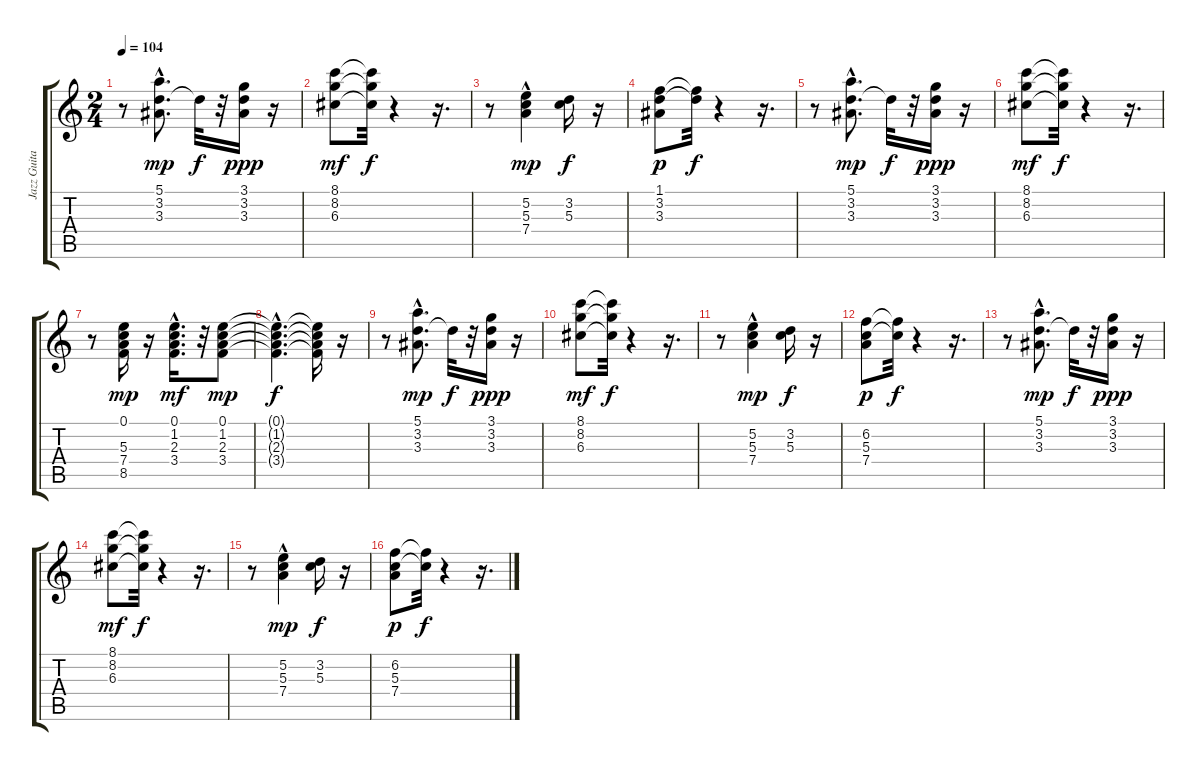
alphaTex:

\track ("Jazz Guitar Gibson" "Jazz Guita") {instrument electricguitarjazz}
\staff {score tabs}
\tuning (E4 B3 G3 D3 A2 E2) {hide}
\ts (2 4)
\tempo 104
\clef g2
\ks c
r.8{dy f} (5.1{hac} 3.2{hac} 3.3{hac}).8{d dy mp} 3.2{t}.32{dy f} r.32 (3.1 3.2 3.3).16{dy ppp} r.16 |
(8.1 8.2 6.3).8{dy mf} (8.1{t} 8.2{t} 6.3{t}).32{dy f} r.4 r.16{d} |
r.8 (5.2 5.3{hac} 7.4{hac}).4{dy mp} (3.2 5.3).16{dy f} r.16 |
(1.1 3.2 3.3).8{dy p} (1.1{t} 3.2{t}).32{dy f} r.4 r.16{d} |
r.8 (5.1{hac} 3.2{hac} 3.3{hac}).8{d dy mp} 3.2{t}.32{dy f} r.32 (3.1 3.2 3.3).16{dy ppp} r.16 |
(8.1 8.2 6.3).8{dy mf} (8.1{t} 8.2{t} 6.3{t}).32{dy f} r.4 r.16{d} |
r.8 (0.1 5.3 7.4 8.5).16{dy mp} r.16 (0.1{hac} 1.2 2.3 3.4{hac}).16{d dy mf} r.32 (0.1 1.2 2.3 3.4).8{dy mp} |
(0.1{hac t} 1.2{hac t} 2.3{hac t} 3.4{hac t}).4{d dy f} (0.1{t} 1.2{t} 2.3{t} 3.4{t}).16 r.16 |
r.8 (5.1{hac} 3.2{hac} 3.3{hac}).8{d dy mp} 3.2{t}.32{dy f} r.32 (3.1 3.2 3.3).16{dy ppp} r.16 |
(8.1 8.2 6.3).8{dy mf} (8.1{t} 8.2{t} 6.3{t}).32{dy f} r.4 r.16{d} |
r.8 (5.2 5.3{hac} 7.4{hac}).4{dy mp} (3.2 5.3).16{dy f} r.16 |
(6.2 5.3 7.4).8{dy p} (6.2{t} 5.3{t}).32{dy f} r.4 r.16{d} |
r.8 (5.1{hac} 3.2{hac} 3.3{hac}).8{d dy mp} 3.2{t}.32{dy f} r.32 (3.1 3.2 3.3).16{dy ppp} r.16 |
(8.1 8.2 6.3).8{dy mf} (8.1{t} 8.2{t} 6.3{t}).32{dy f} r.4 r.16{d} |
r.8 (5.2 5.3{hac} 7.4{hac}).4{dy mp} (3.2 5.3).16{dy f} r.16 |
(6.2 5.3 7.4).8{dy p} (6.2{t} 5.3{t}).32{dy f} r.4 r.16{d}
